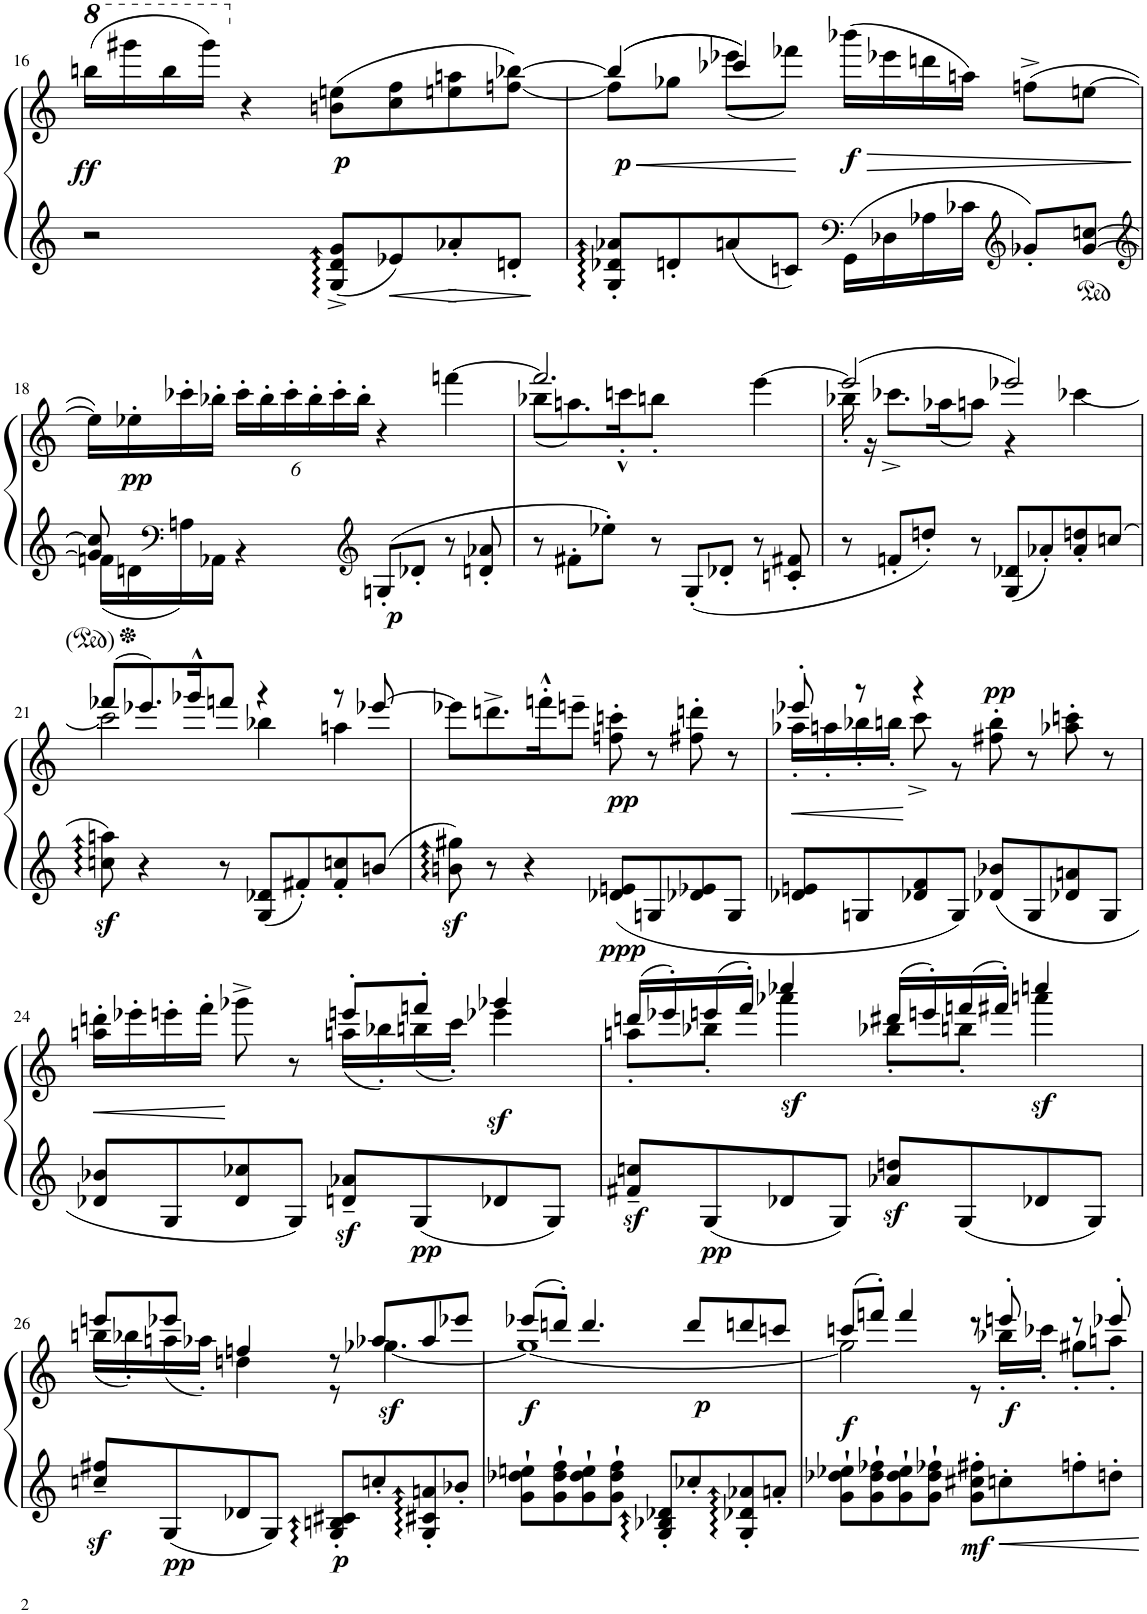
**kern	**kern	**dynam
*part1	*part1	*part1
*staff2	*staff1	*staff1/2
!!LO:PB:g=z
*clefG2	*clefG2	*
*k[]	*k[]	*
*M2/2	*M2/2	*
*met(c|)	*met(c|)	*
*	*8va	*
=16	=16	=16
!	!	!LO:DY:b
2r	(16bbbn\LL	ff
.	16gggg#X\	.
.	16bbb\	.
.	16gggg#\JJ)	.
*	*X8va	*
.	4r	.
!	!	!LO:DY:b
8G/::^ 8d/::^ 8g/::^L	(8bn\ 8een\L	p
8e-X/	8cc\ 8ff\	.
8a-X'/	8een\ 8aan\	.
8dn'/J	[8ffn\ [8bb-X\J)	.
=17	=17	=17
!	!	!LO:HP:b
*	*^	*
!	!	!	!LO:DY:n=1:b
8G/::' 8d-X/::' 8a-X/::'L	((4bb-/]	8ff\L]	< p
8dn'/	.	8gg-X\J	.
8an/	4ccc-X/))	(8eee-X\L	.
8cn/J	.	8fff-X\J)	.
*clefF4	*	*	*
!	!	!	!LO:HP:b
!	!	!	!LO:DY:n=2:b
16GG\LL	(16bbb-X\LL	2ryy	> f
16D-X\	16eee-X\	.	[
16A-X\	16dddn\	.	.
16c-X\JJ	16aan\JJ)	.	.
*clefG2	*	*	*
8g-X'/L	(8ffn^\L	.	.
[8g-/ [8ccn/J	[8een\J	.	.
*	*v	*v	*
.	.	]
!!LO:LB:g=z
=18	=18	=18
*clefG2	*	*
*^	*	*
8g-/] 8cc/]	16fn\LL	16ee\LL])	.
!	!	!	!LO:DY:b
.	16dn\	16ee-X'\	pp
*clefF4	*	*	*
4.ryy	16An\	16ccc-X'\	.
.	16AA-X\JJ	16bb-X'\JJ	.
*	*	*Xbrackettup	*
.	4r	24ccc-'\LL	.
.	.	24bb-'\	.
.	.	24ccc-'\	.
.	.	24bb-'\	.
.	.	24ccc-'\	.
.	.	24bb-'\JJ	.
*clefG2	*	*	*
!	!	!	!LO:DY:b=2
8Gn'/L	2ryy	4r	p
8d-X'/J	.	.	.
8r	.	[4fffn\	.
8dn/' 8a-X/'	.	.	.
*v	*v	*	*
=19	=19	=19
*	*^	*
8r	2.fff/]	(8bb-X\L	.
8f#X'\L	.	8.aan\)	.
8ee-X'\J	.	.	.
.	.	16cccn'^^\K	.
8r	.	8bbn'\J	.
8G'/L	.	2ryy	.
8d-X'/J	.	.	.
8r	[4eee\	.	.
8cn/' 8f#X/'	.	.	.
=20	=20	=20	=20
8r	(2eee/]	16bb-X'\	.
.	.	16r	.
8fn'/L	.	8.ccc-X^\L	.
8ddn'/J	.	.	.
.	.	(16aa-X\K	.
8r	.	8aan\J)	.
8G/ 8d-X/L	2eee-X/)	4r	.
8a-X'/	.	.	.
8a-/' 8ddn/'	.	[4ccc-X\	.
8ccn/J	.	.	.
!!LO:LB:g=z	!!
=21	=21	=21	=21
8ccn\z<:: 8aan\z<::	(8fff-X/L	2ccc-\]	.
4r	8.eee-X/)	.	.
.	16ggg-X^^/K	.	.
8r	8fffn/J	.	.
8G/ 8d-X/L	4r	4bb-X\	.
8f#X'/	.	.	.
8f#/' 8ccn/'	8r	4aan\	.
8bn/J	[8eee-X/	.	.
*	*v	*v	*
=22	=22	=22
8bn\z<:: 8gg#X\z<::	8eee-X\L]	.
8r	8.dddn^\	.
4r	.	.
.	16fffn'^^\K	.
.	8eeen~\J	.
!	!	!LO:DY:b=2
!	!	!LO:DY:n=1:b
8d-X/ 8en/L	8ffn\' 8cccn\'	ppp pp
8Gn/	8r	.
8d-X/ 8e-X/	8ff#X\' 8dddn\'	.
8G/J	8r	.
=23	=23	=23
!	!	!LO:HP:b
*	*^	*
8d-X/ 8en/L	8eee-X'/	16aa-X'\LL	<
.	.	16aan'\	.
8Gn/	8r	16bb-X'\	.
.	.	16bbn'\JJ	.
8d-X/ 8f/	4r	8ccc^\	[
8G/J	.	8r	.
!	!	!	!LO:DY:a
8d-X/ 8b-X/L	8ff#X\' 8bb\'	2ryy	pp
8G/	8r	.	.
8d-X/ 8an/	8aa-X\' 8cccn\'	.	.
8G/J	8r	.	.
!!LO:LB:g=z	!!
=24	=24	=24	=24
!	!	!	!LO:HP:b
8d-X/ 8b-X/L	16aan\' 16dddn\'LL	2ryy	<
.	16eee-X'\	.	.
8G/	16eeen'\	.	.
.	16fff'\JJ	.	.
8d-/ 8cc-X/	8ggg-X^\	.	[
8G/J	8r	.	.
8dn/z<~ 8a-X/z<~L	8eeen'/L	(16aan\LL	.
.	.	16bb-X'\)	.
!	!	!	!LO:DY:b=2
8G/	8fffn'/J	(16bbn\	pp
.	.	16ccc'\JJ)	.
!	!	!	!LO:DY:b
8d-X/	4ggg-X/	4eee-X\	sf
8G/J	.	.	.
=25	=25	=25	=25
8f#X/z<~ 8ccn/z<~L	(16dddn/LL	8aan'\L	.
.	16eee-X'/)	.	.
!	!	!	!LO:DY:b=2
8G/	(16eeen/	8bb-X'\J	pp
.	16fff'/JJ)	.	.
!	!	!	!LO:DY:b
8d-X/	4cccc-X/	4aaa-X\	sf
8G/J	.	.	.
8a-X/z< 8ddn/z<L	(16ddd#X/LL	8bb-X'\L	.
.	16eeen'/)	.	.
8G/	(16fffn/	8bbn'\J	.
.	16fff#X'/JJ)	.	.
!	!	!	!LO:DY:b
8d-X/	4ccccn/	4aaan\	sf
8G/J	.	.	.
!!LO:LB:g=z	!!
=26	=26	=26	=26
8ccn/z<~ 8ff#X/z<~L	8eeen/L	(16bbn\LL	.
.	.	16bb-X'\)	.
!	!	!	!LO:DY:b=2
8G/	8eee-X/J	(16aan\	pp
.	.	16aa-X'\JJ)	.
8d-X/	4ffn/	4ddn\	.
8G/J	.	.	.
!	!	!	!LO:DY:b=2
8G/::' 8Bn/::' 8c#X/::'L	8r	8r	p
!	!	!	!LO:DY:b
8ccn'/	8aa-X/L	[4.gg-X\	sf
8G/::' 8c#X/::' 8an/::'	8aa-/	.	.
8b-X'/J	8eee-X/J	.	.
=27	=27	=27	=27
!	!	!	!LO:DY:b
8g\` 8dd-X\` 8een\`L	(8eee-X/L	1gg-_	f
8g\` 8dd-\` 8ff\`	8dddn'/J)	.	.
8g\` 8dd-\` 8ee\`	4.ddd/	.	.
8g\` 8dd-\` 8ff\`J	.	.	.
8G/::' 8B-X/::' 8d-X/::'L	.	.	.
!	!	!	!LO:DY:b
8cc-X'/	8ddd/L	.	p
8G/::' 8d-X/::' 8a-X/::'	8dddn/	.	.
8an'/J	8cccn/J	.	.
=28	=28	=28	=28
!	!	!	!LO:DY:b
8g\` 8dd-X\` 8ee-X\`L	(8cccn/L	2gg-\]	f
8g\` 8dd-\` 8ff-X\`	8fffn'/J)	.	.
8g\` 8dd-\` 8ee-\`	4fff/	.	.
8g\` 8dd-\` 8ff-X\`J	.	.	.
!	!	!	!LO:DY:b=2
8g\' 8cc#X\' 8ff#X\'L	8r	8r	mf
!	!	!	!LO:DY:b
8ccn'\	8eeen'/	16bb-X'\LL	f
.	.	16ccc-X'\JJ	.
8ffn'\	8r	8gg#X'\L	.
8ddn'\J	8eee-X'/	8aan'\J	.
*	*v	*v	*
=	=	=
*-	*-	*-
